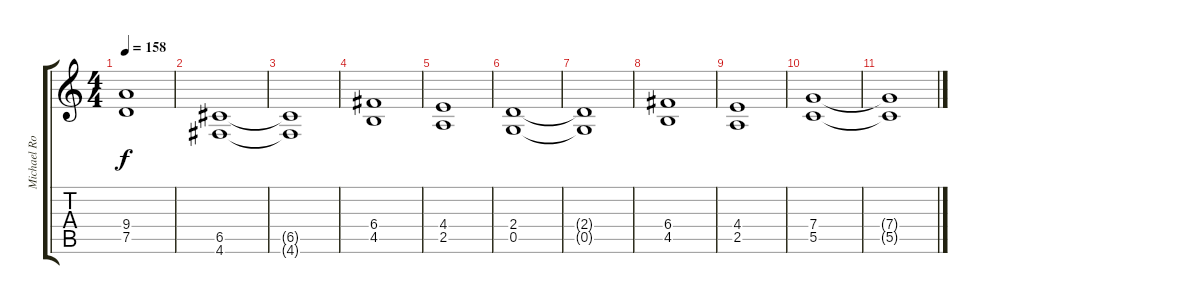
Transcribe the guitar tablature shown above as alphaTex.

\track ("Michael Romeo(base)" "Michael Ro") {instrument distortionguitar}
\staff {score tabs}
\tuning (D4 A3 F3 C3 G2 D2) {hide}
\ts (4 4)
\tempo 158
\clef g2
\ks c
(9.4{t} 7.5{t}).1{dy f} |
(6.5 4.6).1 |
(6.5{t} 4.6{t}).1 |
(6.4 4.5).1 |
(4.4 2.5).1 |
(2.4 0.5).1 |
(2.4{t} 0.5{t}).1 |
(6.4 4.5).1 |
(4.4 2.5).1 |
(7.4 5.5).1 |
(7.4{t} 5.5{t}).1
